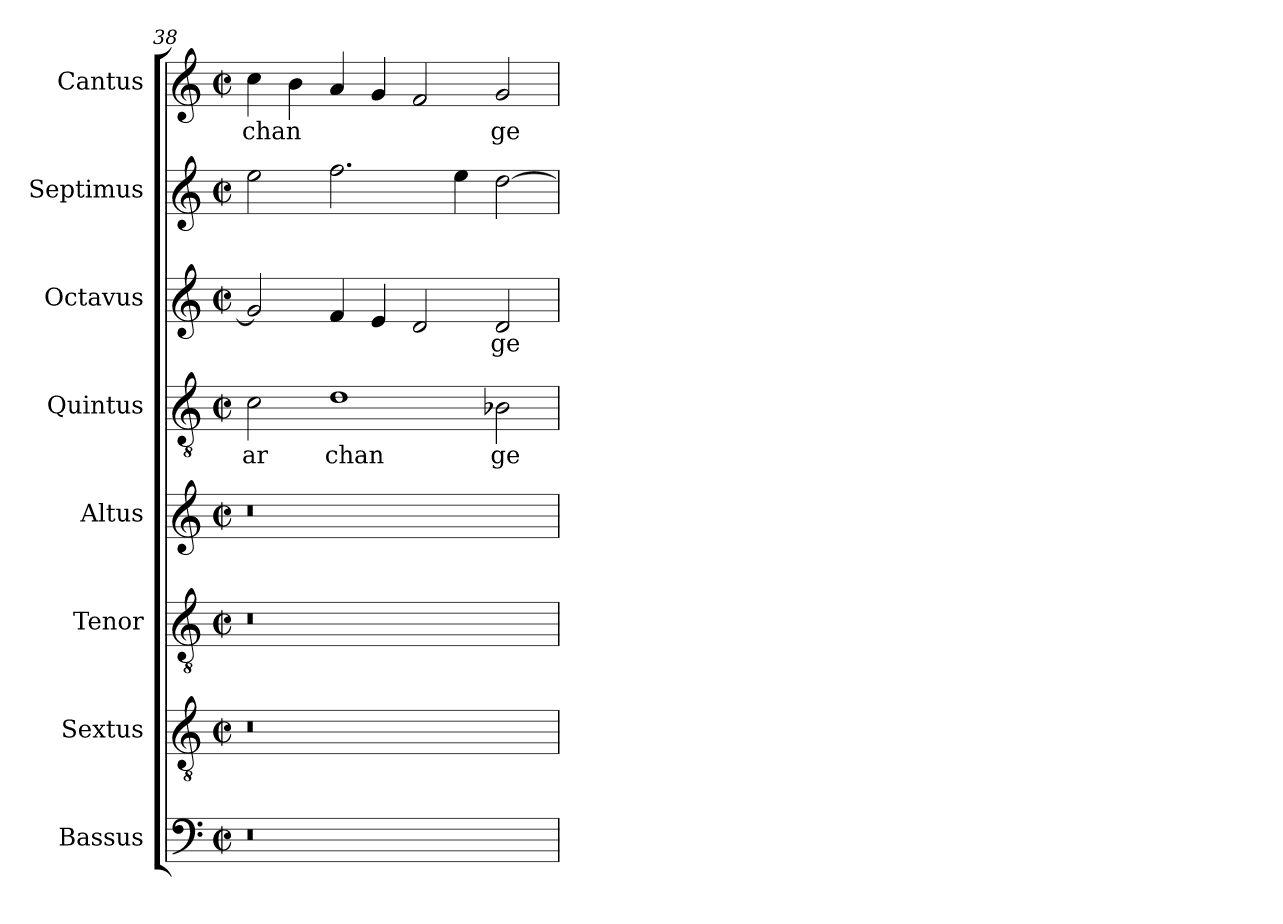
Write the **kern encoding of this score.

**kern	**kern	**kern	**kern	**kern	**text	**kern	**text	**kern	**kern	**text
*part8	*part7	*part6	*part5	*part4	*part4	*part3	*part3	*part2	*part1	*part1
*staff8	*staff7	*staff6	*staff5	*staff4	*staff4	*staff3	*staff3	*staff2	*staff1	*staff1
*I"Bassus	*I"Sextus	*I"Tenor	*I"Altus	*I"Quintus	*	*I"Octavus	*	*I"Septimus	*I"Cantus	*
!!LO:PB:g=z
*clefF4	*clefGv2	*clefGv2	*clefG2	*clefGv2	*	*clefG2	*	*clefG2	*clefG2	*
*M2/2	*M2/2	*M2/2	*M2/2	*M2/2	*	*M2/2	*	*M2/2	*M2/2	*
*met(c|)	*met(c|)	*met(c|)	*met(c|)	*met(c|)	*	*met(c|)	*	*met(c|)	*met(c|)	*
=38	=38	=38	=38	=38	=38	=38	=38	=38	=38	=38
!	!	!	!	!	!LO:LY:b:cj	!	!	!	!	!LO:LY:b
0r	0r	0r	0r	2c\	ar	2g/]	.	2ee\	4cc\	chan
.	.	.	.	.	.	.	.	.	4b\	.
!	!	!	!	!	!LO:LY:b:cj	!	!	!	!	!
.	.	.	.	1d	chan	4f/	.	2.ff\	4a/	.
.	.	.	.	.	.	4e/	.	.	4g/	.
.	.	.	.	.	.	2d/	.	.	2f/	.
.	.	.	.	.	.	.	.	4ee\	.	.
!	!	!	!	!	!LO:LY:b:cj	!	!LO:LY:b:cj	!	!	!LO:LY:b:cj
.	.	.	.	2B-X\	ge	2d/	-ge-	[>2dd\	2g/	ge
=	=	=	=	=	=	=	=	=	=	=
*-	*-	*-	*-	*-	*-	*-	*-	*-	*-	*-
